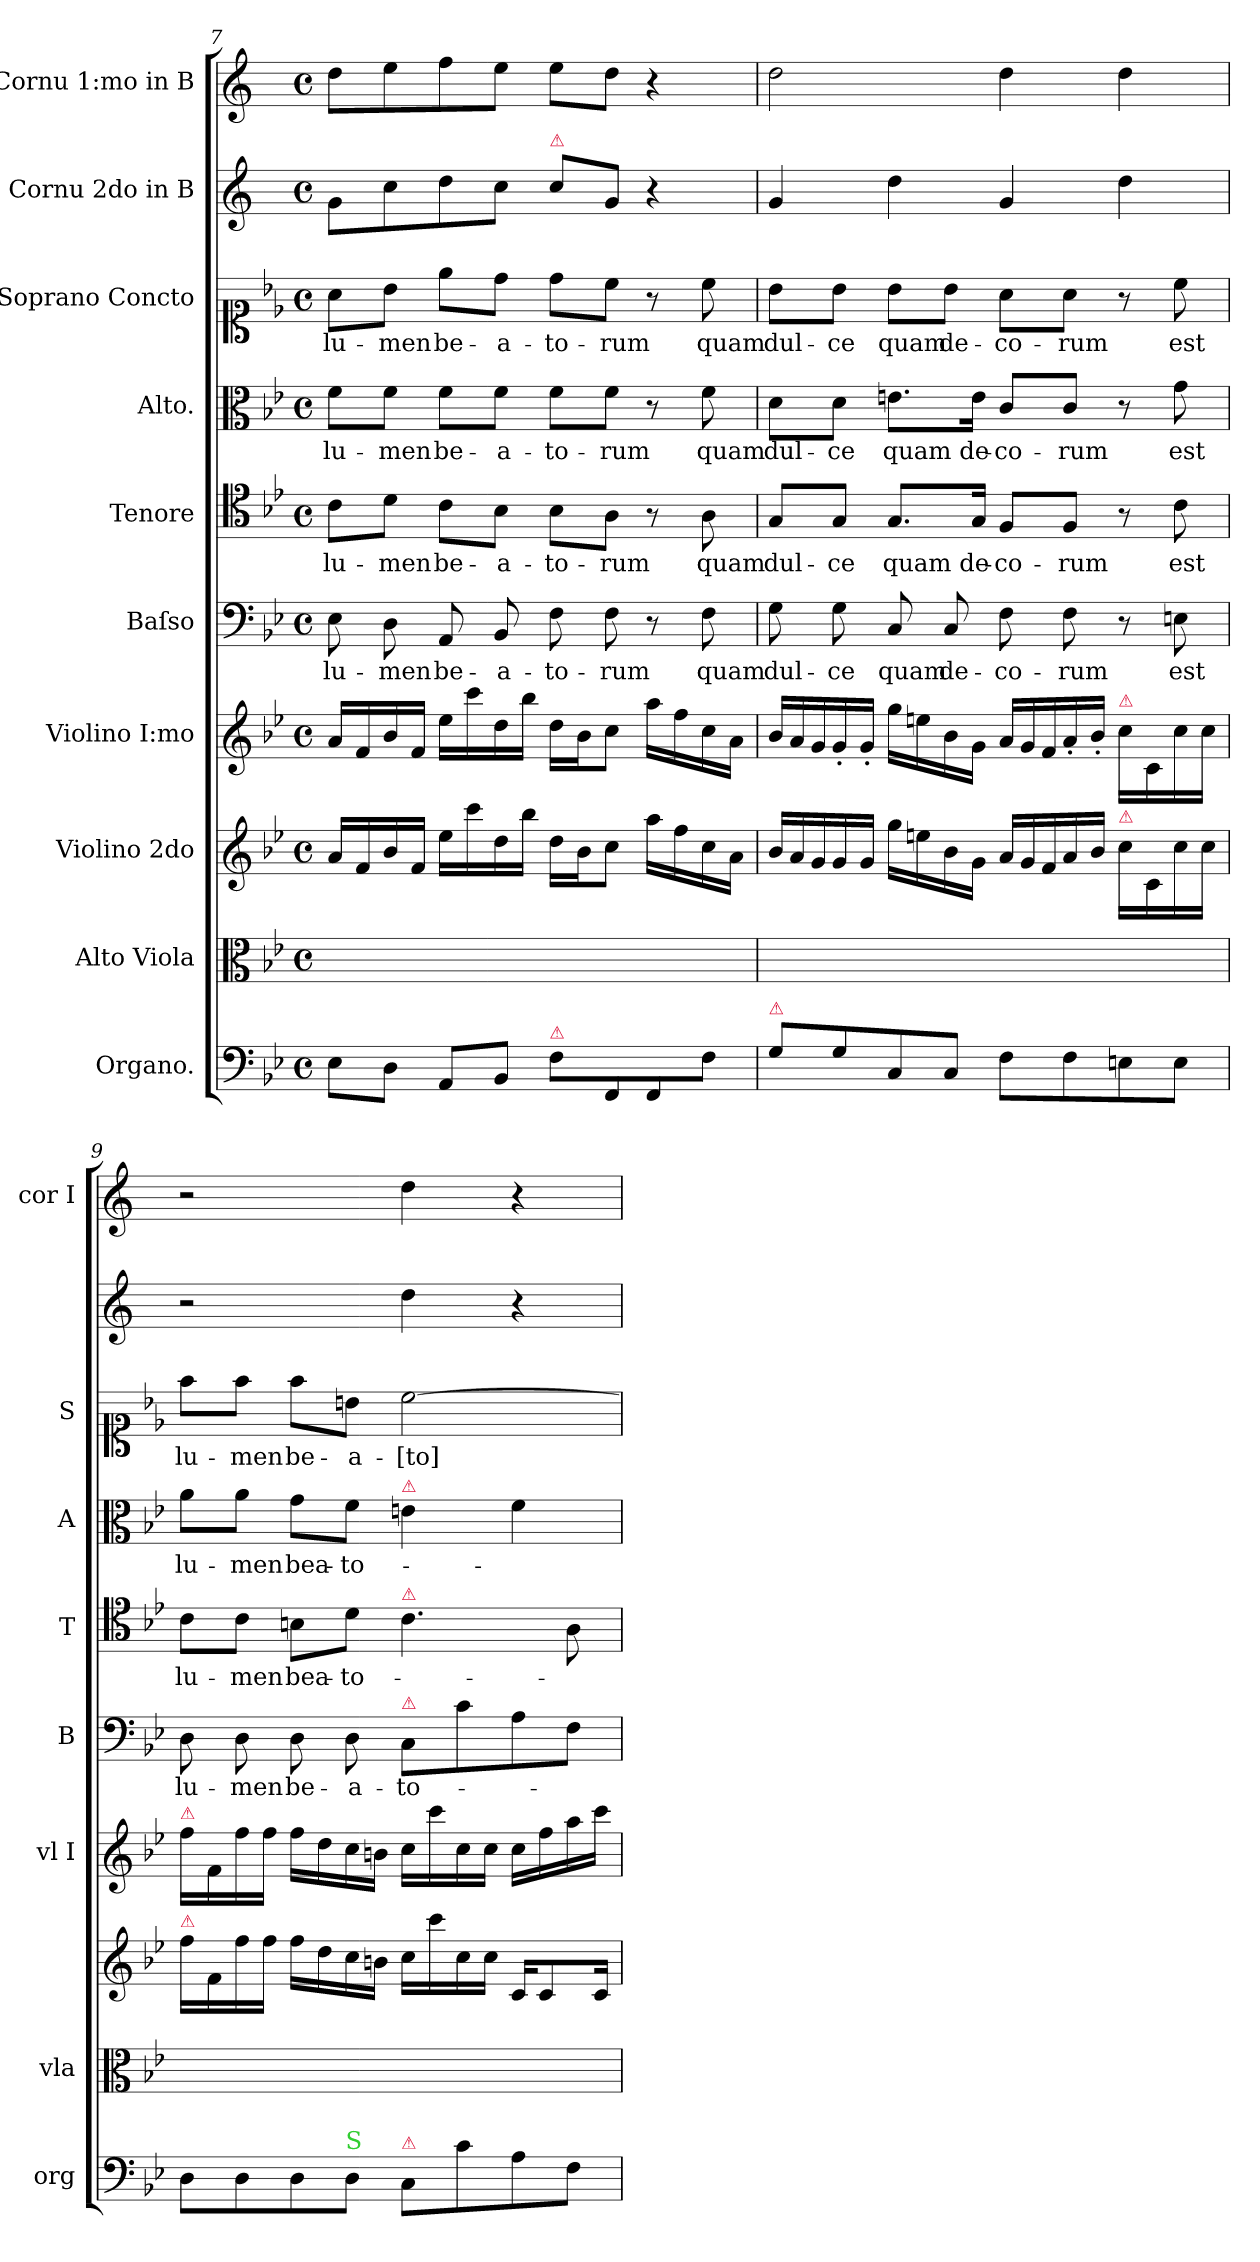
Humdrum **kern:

**kern	**kern	**kern	**kern	**kern	**text	**kern	**text	**kern	**text	**kern	**text	**kern	**kern
*part10	*part9	*part8	*part7	*part6	*part6	*part5	*part5	*part4	*part4	*part3	*part3	*part2	*part1
*staff10	*staff9	*staff8	*staff7	*staff6	*staff6	*staff5	*staff5	*staff4	*staff4	*staff3	*staff3	*staff2	*staff1
*I"Organo.	*I"Alto Viola	*I"Violino 2do	*I"Violino I:mo	*I"Baſso	*	*I"Tenore	*	*I"Alto.	*	*I"Soprano Concto	*	*I"Cornu 2do in B	*I"Cornu 1:mo in B
*I'org	*I'vla	*	*I'vl I	*I'B	*	*I'T	*	*I'A	*	*I'S	*	*	*I'cor I
*clefF4	*clefC3	*clefG2	*clefG2	*clefF4	*	*clefC4	*	*clefC3	*	*clefC1	*	*clefG2	*clefG2
*	*	*	*	*	*	*	*	*	*	*	*	*ITrd1c2	*ITrd1c2
*k[b-e-]	*k[b-e-]	*k[b-e-]	*k[b-e-]	*k[b-e-]	*	*k[b-e-]	*	*k[b-e-]	*	*k[b-e-]	*	*k[b-e-]	*k[b-e-]
*M4/4	*M4/4	*M4/4	*M4/4	*M4/4	*	*M4/4	*	*M4/4	*	*M4/4	*	*M4/4	*M4/4
*met(c)	*met(c)	*met(c)	*met(c)	*met(c)	*	*met(c)	*	*met(c)	*	*met(c)	*	*met(c)	*met(c)
=7	=7	=7	=7	=7	=7	=7	=7	=7	=7	=7	=7	=7	=7
8E-\L	1ryy	16a/LL	16a/LL	8E-\	lu-	8c\L	lu-	8f\L	lu-	8a\L	lu-	8f\L	8cc\L
.	.	16f/	16f/	.	.	.	.	.	.	.	.	.	.
8D\J	.	16b-/	16b-/	8D\	-men	8d\J	-men	8f\J	-men	8b-\J	-men	8b-\	8dd\
.	.	16f/JJ	16f/JJ	.	.	.	.	.	.	.	.	.	.
8AA/L	.	16ee-\LL	16ee-\LL	8AA/	be-	8c\L	be-	8f\L	be-	8ee-\L	be-	8cc\	8ee-\
.	.	16ccc\	16ccc\	.	.	.	.	.	.	.	.	.	.
8BB-/J	.	16dd\	16dd\	8BB-/	-a-	8B-\J	-a-	8f\J	-a-	8dd\J	-a-	8b-\J	8dd\J
.	.	16bb-\JJ	16bb-\JJ	.	.	.	.	.	.	.	.	.	.
!	!	!	!	!	!	!	!	!	!	!	!	!LO:TX:a:color=crimson:t=⚠	!
!LO:TX:a:color=crimson:t=⚠	!	!	!	!	!	!	!	!	!	!	!	!	!
8F\L	.	16dd\LL	16dd\LL	8F\	-to-	8B-\L	-to-	8f\L	-to-	8dd\L	-to-	8b-\L	8dd\L
.	.	16b-\J	16b-\J	.	.	.	.	.	.	.	.	.	.
8FF/	.	8cc\J	8cc\J	8F\	-rum	8A\J	-rum	8f\J	-rum	8cc\J	-rum	8f/J	8cc\J
8FF/	.	16aa\LL	16aa\LL	8r	.	8r	.	8r	.	8r	.	4r	4r
.	.	16ff\	16ff\	.	.	.	.	.	.	.	.	.	.
8F\J	.	16cc\	16cc\	8F\	quam	8A\	quam	8f\	quam	8cc\	quam	.	.
.	.	16a\JJ	16a\JJ	.	.	.	.	.	.	.	.	.	.
=8	=8	=8	=8	=8	=8	=8	=8	=8	=8	=8	=8	=8	=8
*	*	*Xtuplet	*Xtuplet	*	*	*	*	*	*	*	*	*	*
!LO:TX:a:color=crimson:t=⚠	!	!	!	!	!	!	!	!	!	!	!	!	!
8G\L	1ryy	24b-/LL	24b-/LL	8G\	dul-	8G/L	dul-	8d\L	dul-	8b-\L	dul-	4f/	2cc\
.	.	24a/	24a/	.	.	.	.	.	.	.	.	.	.
.	.	24g/	24g/	.	.	.	.	.	.	.	.	.	.
8G\	.	16g/	16g'/	8G\	-ce	8G/J	-ce	8d\J	-ce	8b-\J	-ce	.	.
.	.	16g/JJ	16g'/JJ	.	.	.	.	.	.	.	.	.	.
8C/	.	16gg\LL	16gg\LL	8C/	quam	8.G/L	quam	8.en\L	quam	8b-\L	quam	4cc\	.
.	.	16een\	16een\	.	.	.	.	.	.	.	.	.	.
8C/J	.	16b-\	16b-\	8C/	de-	.	.	.	.	8b-\J	de-	.	.
.	.	16g\JJ	16g\JJ	.	.	16G/Jk	de-	16e\Jk	de-	.	.	.	.
8F\L	.	24a/LL	24a/LL	8F\	-co-	8F/L	-co-	8c/L	-co-	8a\L	-co-	4f/	4cc\
.	.	24g/	24g/	.	.	.	.	.	.	.	.	.	.
.	.	24f/	24f/	.	.	.	.	.	.	.	.	.	.
8F\	.	16a/	16a'/	8F\	-rum	8F/J	-rum	8c/J	-rum	8a\J	-rum	.	.
.	.	16b-/JJ	16b-'/JJ	.	.	.	.	.	.	.	.	.	.
!	!	!	!LO:TX:a:color=crimson:t=⚠	!	!	!	!	!	!	!	!	!	!
!	!	!LO:TX:a:color=crimson:t=⚠	!	!	!	!	!	!	!	!	!	!	!
8En\	.	16cc\LL	16cc\LL	8r	.	8r	.	8r	.	8r	.	4cc\	4cc\
.	.	16c/	16c/	.	.	.	.	.	.	.	.	.	.
8E\J	.	16cc\	16cc\	8En\	est	8c\	est	8g\	est	8cc\	est	.	.
.	.	16cc\JJ	16cc\JJ	.	.	.	.	.	.	.	.	.	.
=9	=9	=9	=9	=9	=9	=9	=9	=9	=9	=9	=9	=9	=9
!	!	!	!LO:TX:a:color=crimson:t=⚠	!	!	!	!	!	!	!	!	!	!
!	!	!LO:TX:a:color=crimson:t=⚠	!	!	!	!	!	!	!	!	!	!	!
8D\L	1ryy	16ff\LL	16ff\LL	8D\	lu-	8c\L	lu-	8a\L	lu-	8ff\L	lu-	2r	2r
.	.	16f/	16f/	.	.	.	.	.	.	.	.	.	.
8D\	.	16ff\	16ff\	8D\	-men	8c\J	-men	8a\J	-men	8ff\J	-men	.	.
.	.	16ff\JJ	16ff\JJ	.	.	.	.	.	.	.	.	.	.
8D\	.	16ff\LL	16ff\LL	8D\	be-	8Bn\L	bea-	8g\L	bea-	8ff\L	be-	.	.
.	.	16dd\	16dd\	.	.	.	.	.	.	.	.	.	.
!LO:TX:a:color=limegreen:t=S	!	!	!	!	!	!	!	!	!	!	!	!	!
8D\J	.	16cc\	16cc\	8D\	-a-	8d\J	-to-	8f\J	-to-	8bn\J	-a-	.	.
.	.	16bn\JJ	16bn\JJ	.	.	.	.	.	.	.	.	.	.
!	!	!	!	!	!	!	!	!LO:TX:a:color=crimson:t=⚠	!	!	!	!	!
!	!	!	!	!	!	!LO:TX:a:color=crimson:t=⚠	!	!	!	!	!	!	!
!	!	!	!	!LO:TX:a:color=crimson:t=⚠	!	!	!	!	!	!	!	!	!
!LO:TX:a:color=crimson:t=⚠	!	!	!	!	!	!	!	!	!	!	!	!	!
8C/L	.	16cc\LL	16cc\LL	8C/L	-to-	4.c\	.	4en\	.	[<2cc\	-[to]-	4cc\	4cc\
.	.	16ccc\	16ccc\	.	.	.	.	.	.	.	.	.	.
8c\	.	16cc\	16cc\	8c\	.	.	.	.	.	.	.	.	.
.	.	16cc\JJ	16cc\JJ	.	.	.	.	.	.	.	.	.	.
8A\	.	16c/KL	16cc\LL	8A\	.	.	.	4f\	.	.	.	4r	4r
.	.	8c/	16ff\	.	.	.	.	.	.	.	.	.	.
8F\J	.	.	16aa\	8F\J	.	8A\	.	.	.	.	.	.	.
.	.	16c/Jk	16ccc\JJ	.	.	.	.	.	.	.	.	.	.
=	=	=	=	=	=	=	=	=	=	=	=	=	=
*-	*-	*-	*-	*-	*-	*-	*-	*-	*-	*-	*-	*-	*-
